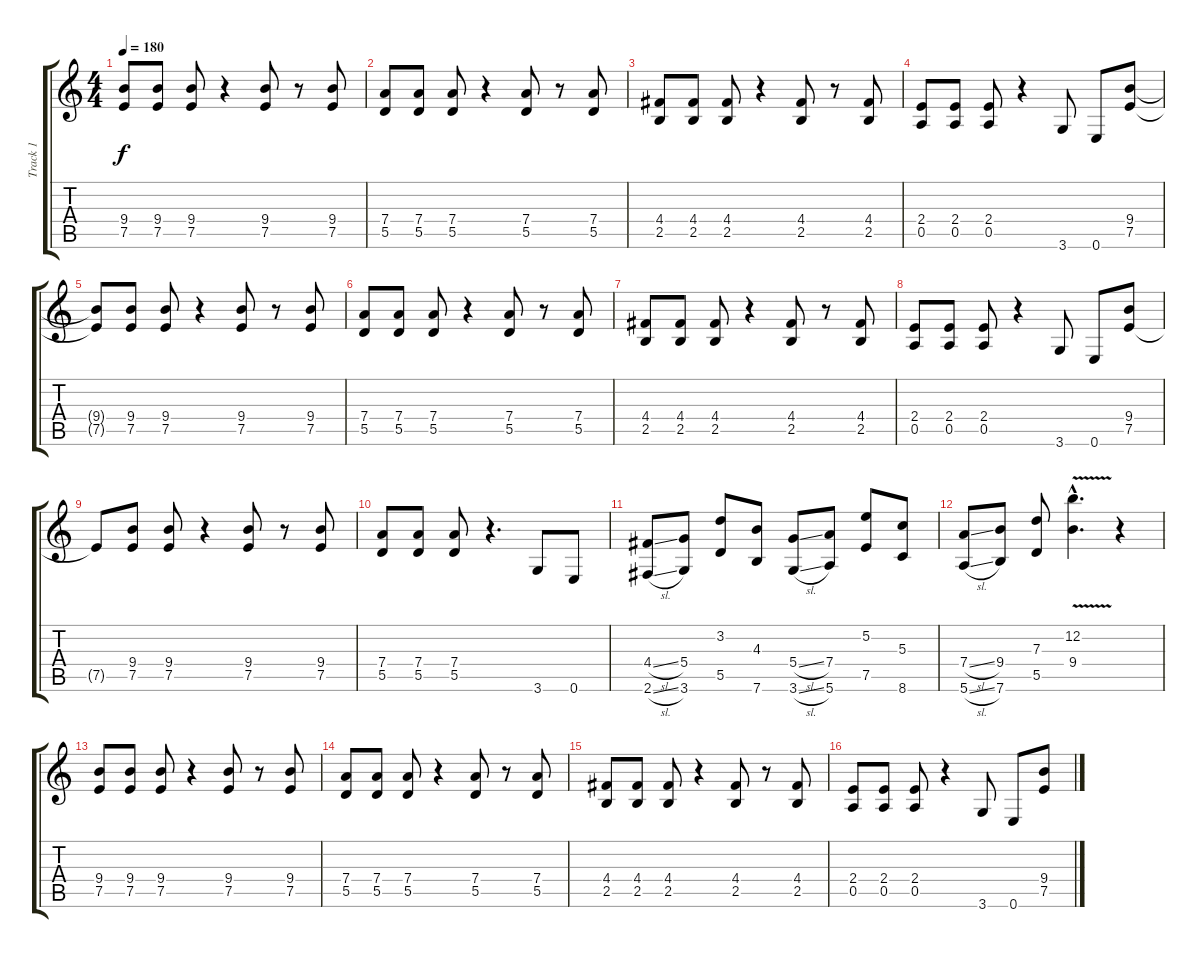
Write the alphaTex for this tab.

\track ("Track 1" "Track 1") {instrument distortionguitar}
\staff {score tabs}
\tuning (E4 B3 G3 D3 A2 E2) {hide}
\ts (4 4)
\tempo 180
\clef g2
\ks c
(9.4{t} 7.5{t}).8{dy f} (9.4 7.5).8 (9.4 7.5).8 r.4 (9.4 7.5).8 r.8 (9.4 7.5).8 |
(7.4 5.5).8 (7.4 5.5).8 (7.4 5.5).8 r.4 (7.4 5.5).8 r.8 (7.4 5.5).8 |
(4.4 2.5).8 (4.4 2.5).8 (4.4 2.5).8 r.4 (4.4 2.5).8 r.8 (4.4 2.5).8 |
(2.4 0.5).8 (2.4 0.5).8 (2.4 0.5).8 r.4 3.6.8 0.6.8 (9.4 7.5).8 |
(9.4{t} 7.5{t}).8 (9.4 7.5).8 (9.4 7.5).8 r.4 (9.4 7.5).8 r.8 (9.4 7.5).8 |
(7.4 5.5).8 (7.4 5.5).8 (7.4 5.5).8 r.4 (7.4 5.5).8 r.8 (7.4 5.5).8 |
(4.4 2.5).8 (4.4 2.5).8 (4.4 2.5).8 r.4 (4.4 2.5).8 r.8 (4.4 2.5).8 |
(2.4 0.5).8 (2.4 0.5).8 (2.4 0.5).8 r.4 3.6.8 0.6.8 (9.4 7.5).8 |
7.5{t}.8 (9.4 7.5).8 (9.4 7.5).8 r.4 (9.4 7.5).8 r.8 (9.4 7.5).8 |
(7.4 5.5).8 (7.4 5.5).8 (7.4 5.5).8 r.4{d} 3.6.8 0.6.8 |
(4.4{sl} 2.6{sl}).8 (5.4 3.6).8 (3.2 5.5).8 (4.3 7.6).8 (5.4{sl} 3.6{sl}).8 (7.4 5.6).8 (5.2 7.5).8 (5.3 8.6).8 |
(7.4{sl} 5.6{sl}).8 (9.4 7.6).8 (7.3 5.5).8 (12.2{v hac} 9.4{hac}).4{d} r.4 |
(9.4 7.5).8 (9.4 7.5).8 (9.4 7.5).8 r.4 (9.4 7.5).8 r.8 (9.4 7.5).8 |
(7.4 5.5).8 (7.4 5.5).8 (7.4 5.5).8 r.4 (7.4 5.5).8 r.8 (7.4 5.5).8 |
(4.4 2.5).8 (4.4 2.5).8 (4.4 2.5).8 r.4 (4.4 2.5).8 r.8 (4.4 2.5).8 |
(2.4 0.5).8 (2.4 0.5).8 (2.4 0.5).8 r.4 3.6.8 0.6.8 (9.4 7.5).8
